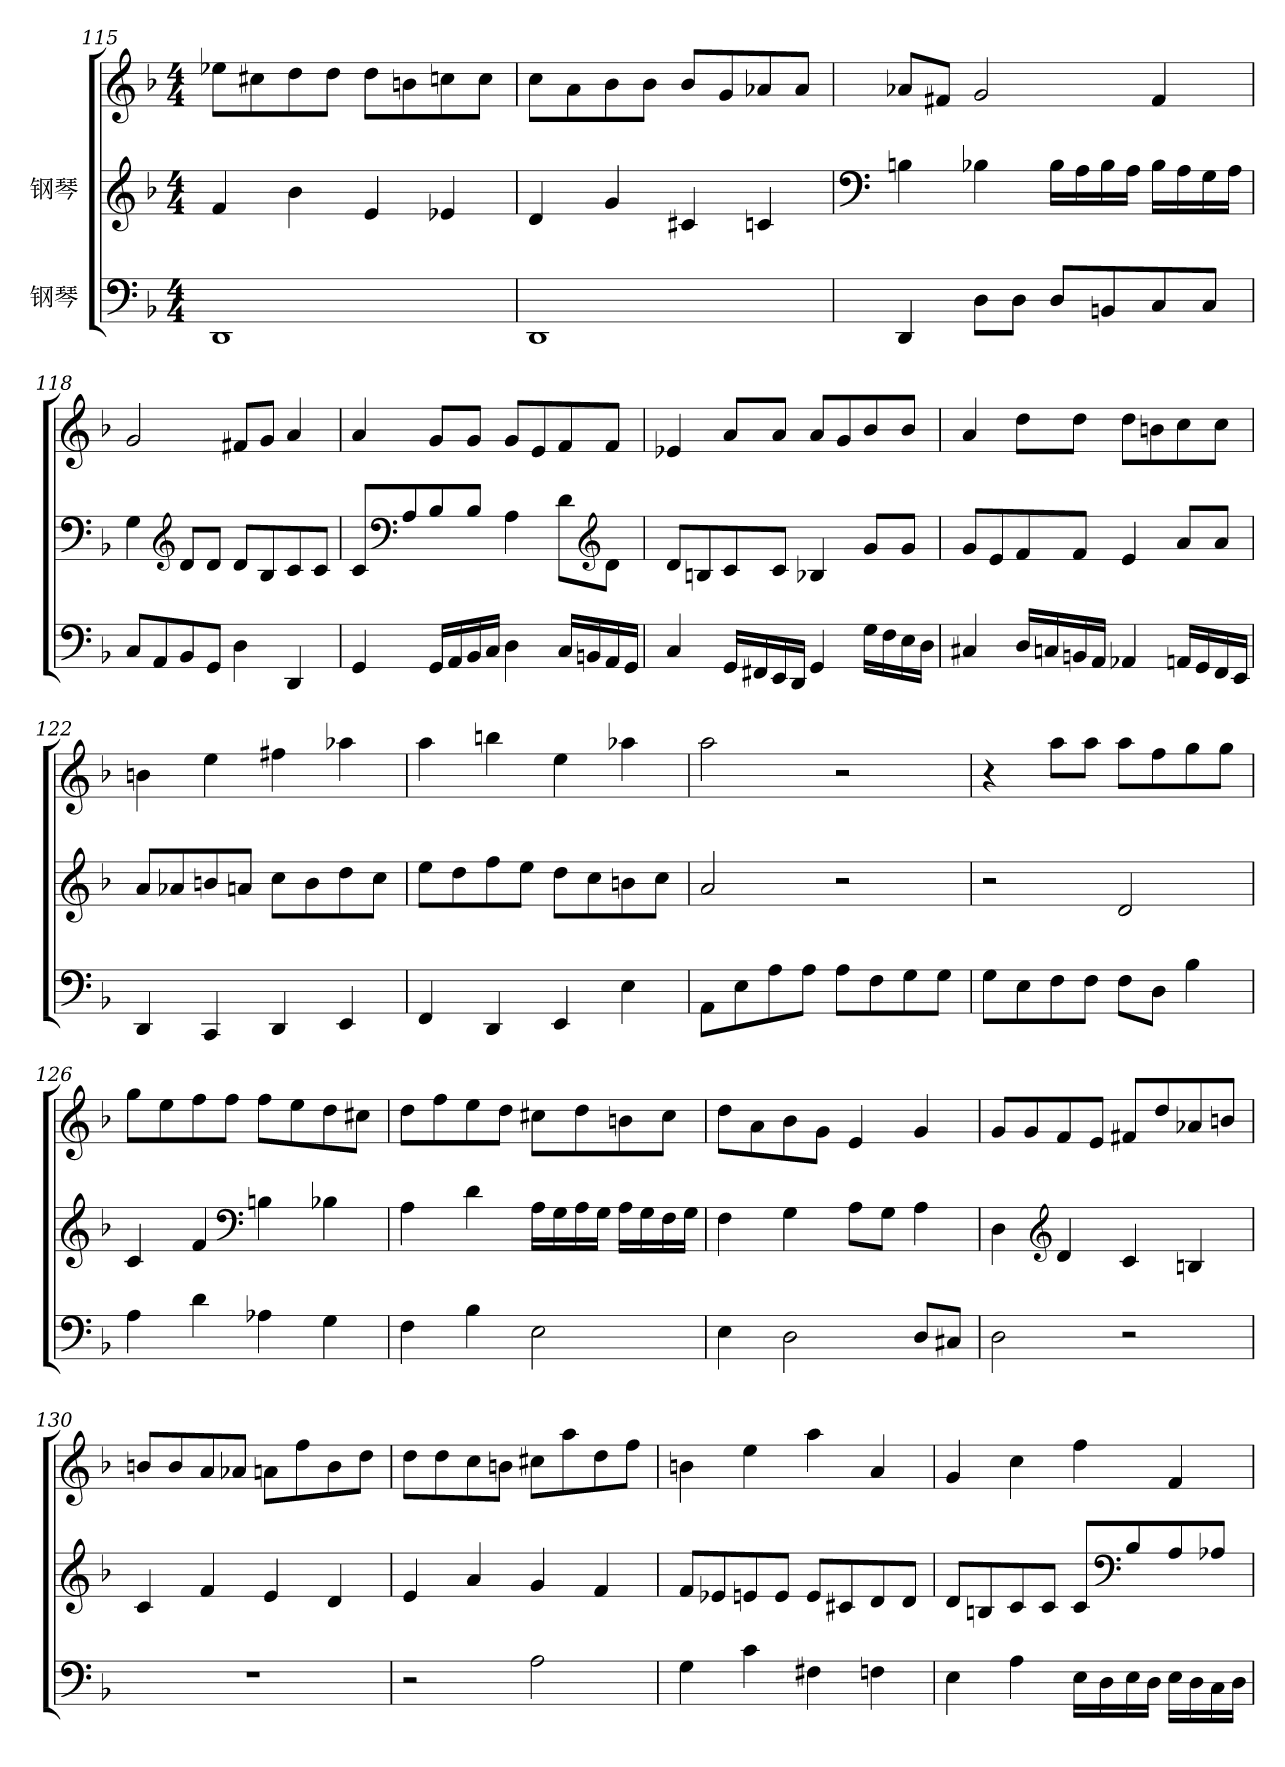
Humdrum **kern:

**kern	**kern	**kern
*part2	*part1	*part1
*staff3	*staff2	*staff1
*I"钢琴	*I"钢琴	*
!!LO:LB:g=z
*clefF4	*clefG2	*clefG2
*k[b-]	*k[b-]	*k[b-]
*M4/4	*M4/4	*M4/4
=115	=115	=115
1DD	4f/	8ee-X\L
.	.	8cc#X\
.	4b-\	8dd\
.	.	8dd\J
.	4e/	8dd\L
.	.	8bn\
.	4e-X/	8ccn\
.	.	8cc\J
=116	=116	=116
1DD	4d/	8cc\L
.	.	8a\
.	4g/	8b-\
.	.	8b-\J
.	4c#X/	8b-/L
.	.	8g/
.	4cn/	8a-X/
.	.	8a-/J
=117	=117	=117
*	*clefF4	*
4DD/	4Bn\	8a-X/L
.	.	8f#X/J
8D\L	4B-X\	2g/
8D\J	.	.
8D/L	16B-\LL	.
.	16A\	.
8BBn/	16B-\	.
.	16A\JJ	.
8C/	16B-\LL	4f#/
.	16A\	.
8C/J	16G\	.
.	16A\JJ	.
!!LO:LB:g=z
=118	=118	=118
8C/L	4G\	2g/
8AA/	.	.
*	*clefG2	*
8BB-/	8d/L	.
8GG/J	8d/J	.
4D\	8d/L	8f#X/L
.	8B-/	8g/J
4DD/	8c/	4a/
.	8c/J	.
=119	=119	=119
4GG/	8c/L	4a/
*	*clefF4	*
.	8A/	.
16GG/LL	8B-/	8g/L
16AA/	.	.
16BB-/	8B-/J	8g/J
16C/JJ	.	.
4D\	4A\	8g/L
.	.	8e/
16C/LL	8d\L	8f/
16BBn/	.	.
*	*clefG2	*
16AA/	8d\J	8f/J
16GG/JJ	.	.
=120	=120	=120
4C/	8d/L	4e-X/
.	8Bn/	.
16GG/LL	8c/	8a/L
16FF#X/	.	.
16EE/	8c/J	8a/J
16DD/JJ	.	.
4GG/	4B-X/	8a/L
.	.	8g/
16G\LL	8g/L	8b-/
16F\	.	.
16E\	8g/J	8b-/J
16D\JJ	.	.
!!LO:PB:g=z
=121	=121	=121
4C#X/	8g/L	4a/
.	8e/	.
16D/LL	8f/	8dd\L
16Cn/	.	.
16BBn/	8f/J	8dd\J
16AA/JJ	.	.
4AA-X/	4e/	8dd\L
.	.	8bn\
16AAn/LL	8a/L	8cc\
16GG/	.	.
16FF/	8a/J	8cc\J
16EE/JJ	.	.
=122	=122	=122
4DD/	8a/L	4bn\
.	8a-X/	.
4CC/	8bn/	4ee\
.	8an/J	.
4DD/	8cc\L	4ff#X\
.	8b\	.
4EE/	8dd\	4aa-X\
.	8cc\J	.
=123	=123	=123
4FF/	8ee\L	4aa\
.	8dd\	.
4DD/	8ff\	4bbn\
.	8ee\J	.
4EE/	8dd\L	4ee\
.	8cc\	.
*	*	*MM112
4E\	8bn\	4aa-X\
.	8cc\J	.
!!LO:LB:g=z
=124	=124	=124
*	*	*MM128
8AA\L	2a/	2aa\
8E\	.	.
8A\	.	.
8A\J	.	.
8A\L	2r	2r
8F\	.	.
8G\	.	.
8G\J	.	.
=125	=125	=125
8G\L	2r	4r
8E\	.	.
8F\	.	8aa\L
8F\J	.	8aa\J
8F\L	2d/	8aa\L
8D\J	.	8ff\
4B-\	.	8gg\
.	.	8gg\J
=126	=126	=126
4A\	4c/	8gg\L
.	.	8ee\
4d\	4f/	8ff\
.	.	8ff\J
*	*clefF4	*
4A-X\	4Bn\	8ff\L
.	.	8ee\
4G\	4B-X\	8dd\
.	.	8cc#X\J
=127	=127	=127
4F\	4A\	8dd\L
.	.	8ff\
4B-\	4d\	8ee\
.	.	8dd\J
2E\	16A\LL	8cc#X\L
.	16G\	.
.	16A\	8dd\
.	16G\JJ	.
.	16A\LL	8bn\
.	16G\	.
.	16F\	8cc#\J
.	16G\JJ	.
!!LO:LB:g=z
=128	=128	=128
4E\	4F\	8dd\L
.	.	8a\
2D\	4G\	8b-\
.	.	8g\J
.	8A\L	4e/
.	8G\J	.
8D/L	4A\	4g/
8C#X/J	.	.
=129	=129	=129
2D\	4D\	8g/L
.	.	8g/
*	*clefG2	*
.	4d/	8f/
.	.	8e/J
2r	4c/	8f#X/L
.	.	8dd/
.	4Bn/	8a-X/
.	.	8bn/J
=130	=130	=130
1r	4c/	8bn/L
.	.	8b/
.	4f/	8a/
.	.	8a-X/J
.	4e/	8an\L
.	.	8ff\
.	4d/	8b\
.	.	8dd\J
=131	=131	=131
2r	4e/	8dd\L
.	.	8dd\
.	4a/	8cc\
.	.	8bn\J
2A\	4g/	8cc#X\L
.	.	8aa\
.	4f/	8dd\
.	.	8ff\J
!!LO:LB:g=z
=132	=132	=132
4G\	8f/L	4bn\
.	8e-X/	.
4c\	8en/	4ee\
.	8e/J	.
4F#X\	8e/L	4aa\
.	8c#X/	.
4Fn\	8d/	4a/
.	8d/J	.
=133	=133	=133
4E\	8d/L	4g/
.	8Bn/	.
4A\	8c/	4cc\
.	8c/J	.
16E\LL	8c/L	4ff\
16D\	.	.
*	*clefF4	*
16E\	8B/	.
16D\JJ	.	.
16E\LL	8A/	4f/
16D\	.	.
16C\	8A-X/J	.
16D\JJ	.	.
=	=	=
*-	*-	*-
